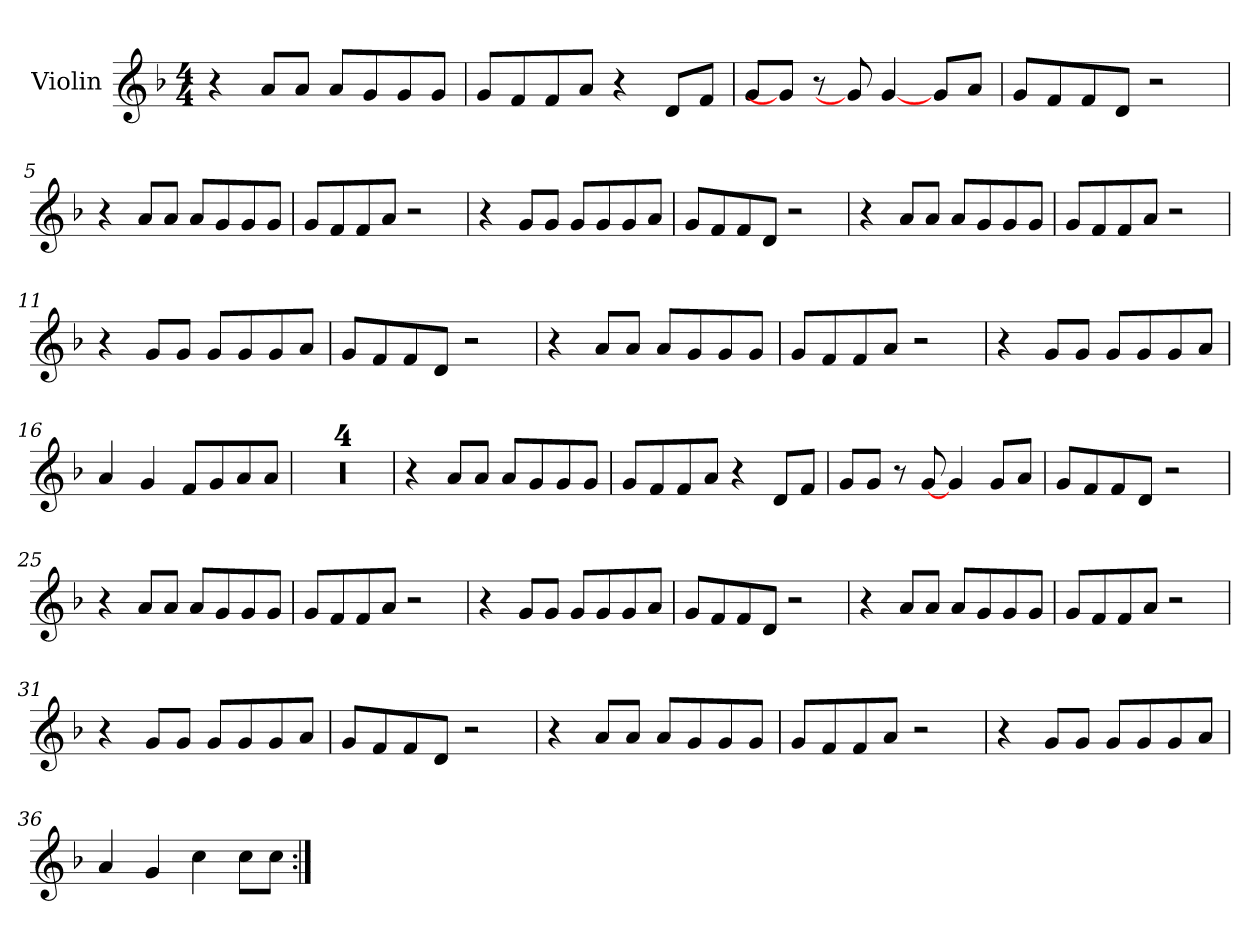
**kern
*part1
*staff1
*I"Violin
*I'Vln
*clefG2
*k[b-]
*F:
*M4/4
=1
4r
8a/L
8a/J
8a/L
8g/
8g/
8g/J
=2
8g/L
8f/
8f/
8a/J
4r
8d/L
8f/J
=3
8g/L
8g/J]
8r
8g/]
[4g/
8g/L
8a/J
=4
8g/L
8f/
8f/
8d/J
2r
!!LO:LB:g=z
=5
4r
8a/L
8a/J
8a/L
8g/
8g/
8g/J
=6
8g/L
8f/
8f/
8a/J
2r
=7
4r
8g/L
8g/J
8g/L
8g/
8g/
8a/J
=8
8g/L
8f/
8f/
8d/J
2r
!!LO:LB:g=z
=9
4r
8a/L
8a/J
8a/L
8g/
8g/
8g/J
=10
8g/L
8f/
8f/
8a/J
2r
=11
4r
8g/L
8g/J
8g/L
8g/
8g/
8a/J
=12
8g/L
8f/
8f/
8d/J
2r
!!LO:LB:g=z
=13
4r
8a/L
8a/J
8a/L
8g/
8g/
8g/J
=14
8g/L
8f/
8f/
8a/J
2r
=15
4r
8g/L
8g/J
8g/L
8g/
8g/
8a/J
=16
4a/
4g/
8f/L
8g/
8a/
8a/J
!!LO:LB:g=z
=17
1r
=18
1r
=19
1r
=20
1r
!!LO:LB:g=z
=21
4r
8a/L
8a/J
8a/L
8g/
8g/
8g/J
=22
8g/L
8f/
8f/
8a/J
4r
8d/L
8f/J
=23
8g/L
8g/J
8r
[8g/
4g/
8g/L
8a/J
=24
8g/L
8f/
8f/
8d/J
2r
=25
4r
8a/L
8a/J
8a/L
8g/
8g/
8g/J
=26
8g/L
8f/
8f/
8a/J
2r
=27
4r
8g/L
8g/J
8g/L
8g/
8g/
8a/J
!!LO:LB:g=z
=28
8g/L
8f/
8f/
8d/J
2r
=29
4r
8a/L
8a/J
8a/L
8g/
8g/
8g/J
=30
8g/L
8f/
8f/
8a/J
2r
=31
4r
8g/L
8g/J
8g/L
8g/
8g/
8a/J
=32
8g/L
8f/
8f/
8d/J
2r
=33
4r
8a/L
8a/J
8a/L
8g/
8g/
8g/J
=34
8g/L
8f/
8f/
8a/J
2r
!!LO:LB:g=z
=35
4r
8g/L
8g/J
8g/L
8g/
8g/
8a/J
=36
4a/
4g/
4cc\
8cc\L
8cc\J
=:|!
*-
